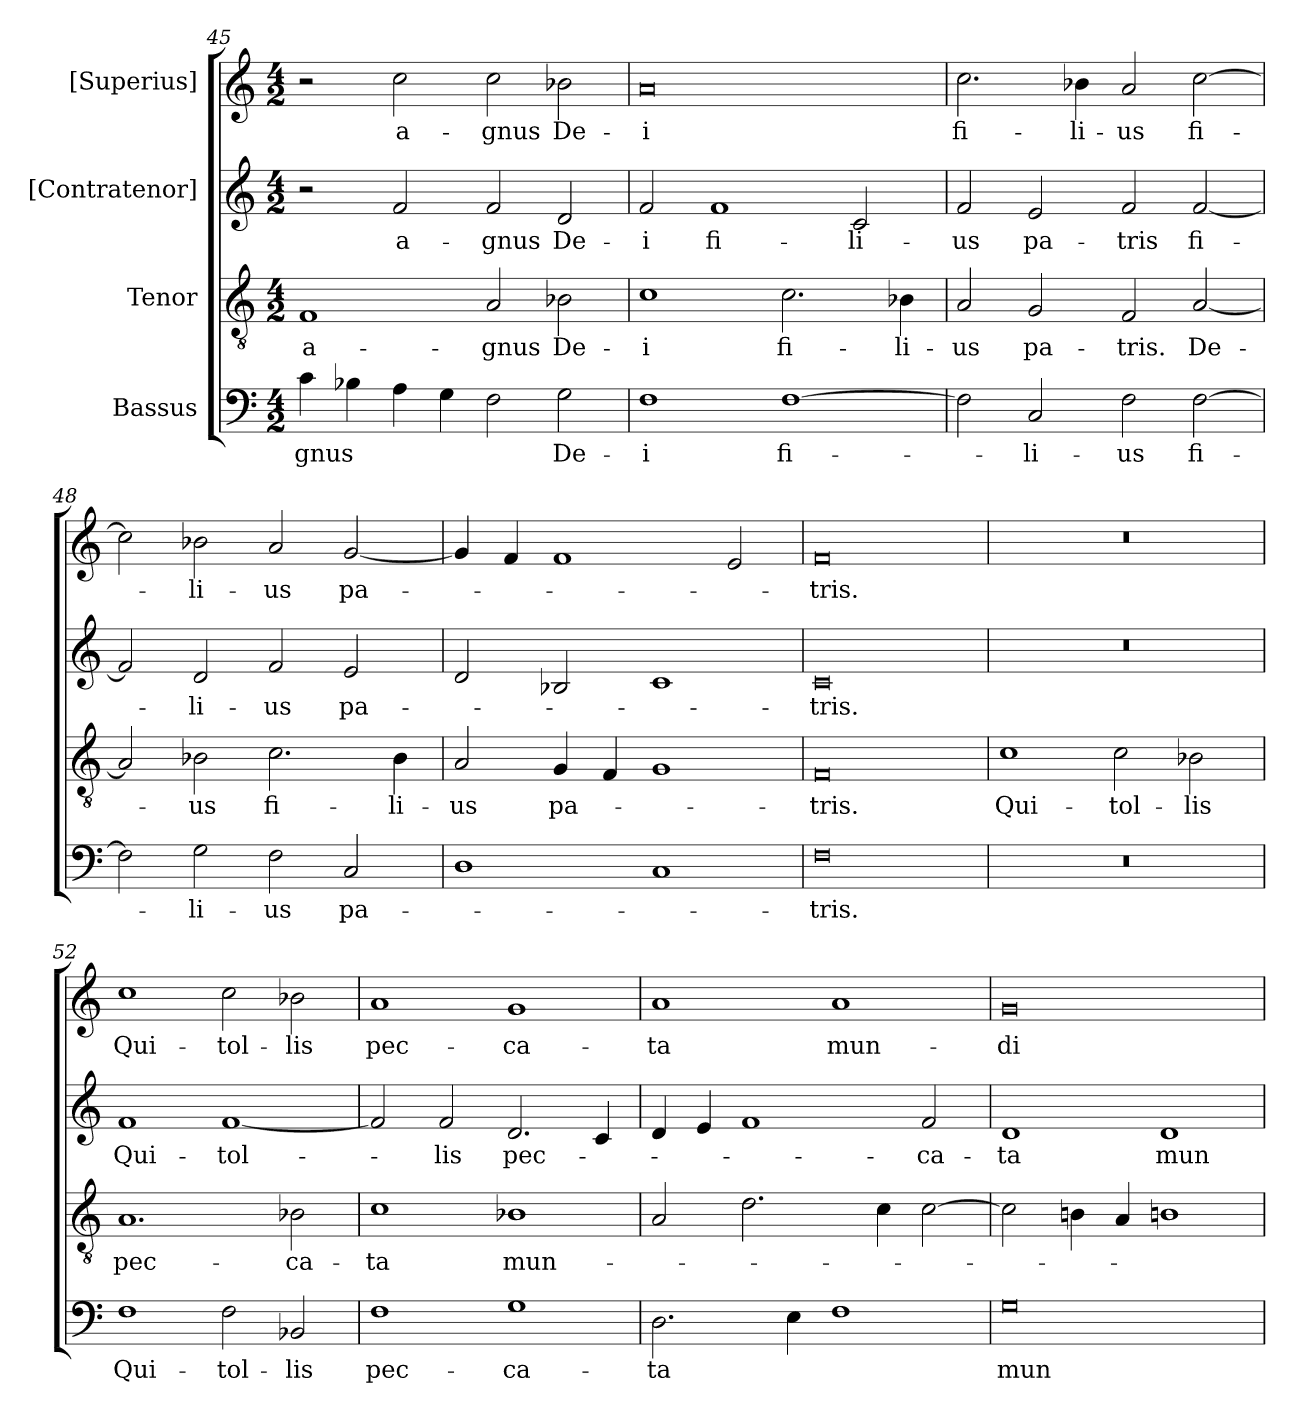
**kern	**text	**kern	**text	**kern	**text	**kern	**text
*part4	*part4	*part3	*part3	*part2	*part2	*part1	*part1
*staff4	*staff4	*staff3	*staff3	*staff2	*staff2	*staff1	*staff1
*I"Bassus	*	*I"Tenor	*	*I"[Contratenor]	*	*I"[Superius]	*
*clefF4	*	*clefGv2	*	*clefG2	*	*clefG2	*
*k[]	*	*k[]	*	*k[]	*	*k[]	*
*M4/2	*	*M4/2	*	*M4/2	*	*M4/2	*
=45	=45	=45	=45	=45	=45	=45	=45
4c\	-gnus	1F/	a-	2r	.	2r	.
4B-X\	.	.	.	.	.	.	.
4A\	.	.	.	2f/	a-	2cc\	a-
4G\	.	.	.	.	.	.	.
2F\	.	2A/	-gnus	2f/	-gnus	2cc\	-gnus
2G\	De-	2B-X\	De-	2d/	De-	2b-X\	De-
=46	=46	=46	=46	=46	=46	=46	=46
1F\	-i	1c\	-i	2f/	-i	0a/	-i
.	.	.	.	1f/	fi-	.	.
[1F\	fi-	2.c\	fi-	.	.	.	.
.	.	.	.	2c/	-li-	.	.
.	.	4B-X\	-li-	.	.	.	.
=47	=47	=47	=47	=47	=47	=47	=47
2F\]	.	2A/	-us	2f/	-us	2.cc\	fi-
2C/	-li-	2G/	pa-	2e/	pa-	.	.
.	.	.	.	.	.	4b-X\	-li-
2F\	-us	2F/	-tris.	2f/	-tris	2a/	-us
[2F\	fi-	[2A/	De-	[2f/	fi-	[2cc\	fi-
=48	=48	=48	=48	=48	=48	=48	=48
2F\]	.	2A/]	.	2f/]	.	2cc\]	.
2G\	-li-	2B-X\	-us	2d/	-li-	2b-X\	-li-
2F\	-us	2.c\	fi-	2f/	-us	2a/	-us
2C/	pa-	.	.	2e/	pa-	[2g/	pa-
.	.	4B-\	-li-	.	.	.	.
=49	=49	=49	=49	=49	=49	=49	=49
1D\	.	2A/	-us	2d/	.	4g/]	.
.	.	.	.	.	.	4f/	.
.	.	4G/	pa-	2B-X/	.	1f/	.
.	.	4F/	.	.	.	.	.
1C/	.	1G/	.	1c/	.	.	.
.	.	.	.	.	.	2e/	.
=50	=50	=50	=50	=50	=50	=50	=50
0F\	-tris.	0F/	-tris.	0c/	-tris.	0f/	-tris.
=51	=51	=51	=51	=51	=51	=51	=51
0r	.	1c\	Qui-	0r	.	0r	.
.	.	2c\	tol-	.	.	.	.
.	.	2B-X\	-lis	.	.	.	.
=52	=52	=52	=52	=52	=52	=52	=52
1F\	Qui-	1.A/	pec-	1f/	Qui-	1cc\	Qui-
2F\	tol-	.	.	[1f/	tol-	2cc\	tol-
2BB-X/	-lis	2B-X\	-ca-	.	.	2b-X\	-lis
=53	=53	=53	=53	=53	=53	=53	=53
1F\	pec-	1c\	-ta	2f/]	.	1a/	pec-
.	.	.	.	2f/	-lis	.	.
1G\	-ca-	1B-X\	mun-	2.d/	pec-	1g/	-ca-
.	.	.	.	4c/	.	.	.
=54	=54	=54	=54	=54	=54	=54	=54
2.D\	-ta	2A/	.	4d/	.	1a/	-ta
.	.	.	.	4e/	.	.	.
.	.	2.d\	.	1f/	.	.	.
4E\	.	.	.	.	.	.	.
1F\	.	.	.	.	.	1a/	mun-
.	.	4c\	.	.	.	.	.
.	.	[2c\	.	2f/	-ca-	.	.
=55	=55	=55	=55	=55	=55	=55	=55
0G\	mun-	2c\]	.	1d/	-ta	0g/	-di
.	.	4Bn\	.	.	.	.	.
.	.	4A/	.	.	.	.	.
.	.	1Bn\	.	1d/	mun-	.	.
=	=	=	=	=	=	=	=
*-	*-	*-	*-	*-	*-	*-	*-
